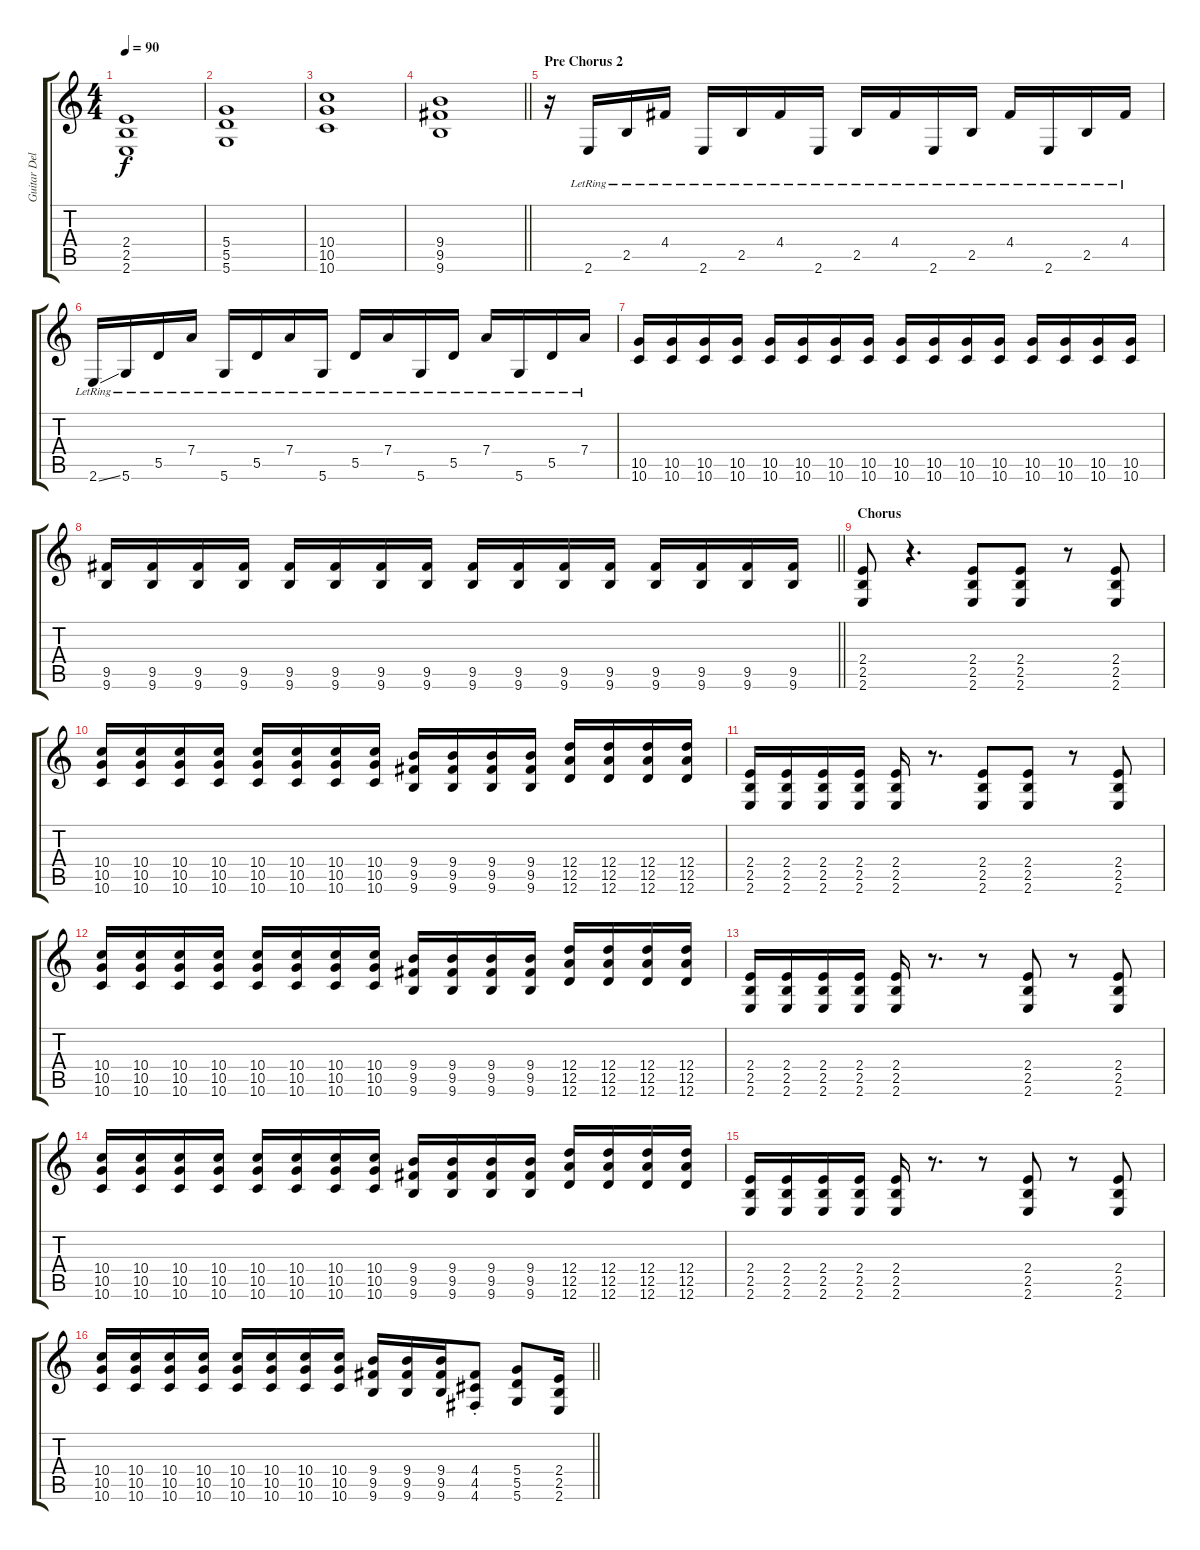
\track ("Guitar Delay" "Guitar Del") {instrument distortionguitar}
\staff {score tabs}
\tuning (E4 B3 G3 D3 A2 D2) {hide}
\ts (4 4)
\tempo 90
\clef g2
\ks c
(2.4 2.5 2.6).1{dy f} |
(5.4 5.5 5.6).1 |
(10.4 10.5 10.6).1 |
\barLineRight lightlight
(9.4 9.5 9.6).1 |
\section ("" "Pre Chorus 2")
r.16{volume 10 instrument electricguitarclean} 2.6{lr}.16 2.5{lr}.16 4.4{lr}.16 2.6{lr}.16 2.5{lr}.16 4.4{lr}.16 2.6{lr}.16 2.5{lr}.16 4.4{lr}.16 2.6{lr}.16 2.5{lr}.16 4.4{lr}.16 2.6{lr}.16 2.5{lr}.16 4.4{lr}.16 |
2.6{ss lr}.16 5.6{lr}.16 5.5{lr}.16 7.4{lr}.16 5.6{lr}.16 5.5{lr}.16 7.4{lr}.16 5.6{lr}.16 5.5{lr}.16 7.4{lr}.16 5.6{lr}.16 5.5{lr}.16 7.4{lr}.16 5.6{lr}.16 5.5{lr}.16 7.4{lr}.16 |
(10.5 10.6).16{instrument overdrivenguitar} (10.5 10.6).16 (10.5 10.6).16 (10.5 10.6).16 (10.5 10.6).16 (10.5 10.6).16 (10.5 10.6).16 (10.5 10.6).16 (10.5 10.6).16 (10.5 10.6).16 (10.5 10.6).16 (10.5 10.6).16 (10.5 10.6).16 (10.5 10.6).16 (10.5 10.6).16 (10.5 10.6).16 |
\barLineRight lightlight
(9.5 9.6).16 (9.5 9.6).16 (9.5 9.6).16 (9.5 9.6).16 (9.5 9.6).16 (9.5 9.6).16 (9.5 9.6).16 (9.5 9.6).16 (9.5 9.6).16 (9.5 9.6).16 (9.5 9.6).16 (9.5 9.6).16 (9.5 9.6).16 (9.5 9.6).16 (9.5 9.6).16 (9.5 9.6).16 |
\section ("" "Chorus")
(2.4 2.5 2.6).8 r.4{d} (2.4 2.5 2.6).8 (2.4 2.5 2.6).8 r.8 (2.4 2.5 2.6).8 |
(10.4 10.5 10.6).16 (10.4 10.5 10.6).16 (10.4 10.5 10.6).16 (10.4 10.5 10.6).16 (10.4 10.5 10.6).16 (10.4 10.5 10.6).16 (10.4 10.5 10.6).16 (10.4 10.5 10.6).16 (9.4 9.5 9.6).16 (9.4 9.5 9.6).16 (9.4 9.5 9.6).16 (9.4 9.5 9.6).16 (12.4 12.5 12.6).16 (12.4 12.5 12.6).16 (12.4 12.5 12.6).16 (12.4 12.5 12.6).16 |
(2.4 2.5 2.6).16 (2.4 2.5 2.6).16 (2.4 2.5 2.6).16 (2.4 2.5 2.6).16 (2.4 2.5 2.6).16 r.8{d} (2.4 2.5 2.6).8 (2.4 2.5 2.6).8 r.8 (2.4 2.5 2.6).8 |
(10.4 10.5 10.6).16 (10.4 10.5 10.6).16 (10.4 10.5 10.6).16 (10.4 10.5 10.6).16 (10.4 10.5 10.6).16 (10.4 10.5 10.6).16 (10.4 10.5 10.6).16 (10.4 10.5 10.6).16 (9.4 9.5 9.6).16 (9.4 9.5 9.6).16 (9.4 9.5 9.6).16 (9.4 9.5 9.6).16 (12.4 12.5 12.6).16 (12.4 12.5 12.6).16 (12.4 12.5 12.6).16 (12.4 12.5 12.6).16 |
(2.4 2.5 2.6).16 (2.4 2.5 2.6).16 (2.4 2.5 2.6).16 (2.4 2.5 2.6).16 (2.4 2.5 2.6).16 r.8{d} r.8 (2.4 2.5 2.6).8 r.8 (2.4 2.5 2.6).8 |
(10.4 10.5 10.6).16 (10.4 10.5 10.6).16 (10.4 10.5 10.6).16 (10.4 10.5 10.6).16 (10.4 10.5 10.6).16 (10.4 10.5 10.6).16 (10.4 10.5 10.6).16 (10.4 10.5 10.6).16 (9.4 9.5 9.6).16 (9.4 9.5 9.6).16 (9.4 9.5 9.6).16 (9.4 9.5 9.6).16 (12.4 12.5 12.6).16 (12.4 12.5 12.6).16 (12.4 12.5 12.6).16 (12.4 12.5 12.6).16 |
(2.4 2.5 2.6).16 (2.4 2.5 2.6).16 (2.4 2.5 2.6).16 (2.4 2.5 2.6).16 (2.4 2.5 2.6).16 r.8{d} r.8 (2.4 2.5 2.6).8 r.8 (2.4 2.5 2.6).8 |
\barLineRight lightlight
(10.4 10.5 10.6).16 (10.4 10.5 10.6).16 (10.4 10.5 10.6).16 (10.4 10.5 10.6).16 (10.4 10.5 10.6).16 (10.4 10.5 10.6).16 (10.4 10.5 10.6).16 (10.4 10.5 10.6).16 (9.4 9.5 9.6).16 (9.4 9.5 9.6).16 (9.4 9.5 9.6).16 (4.4{st} 4.5{st} 4.6{st}).8 (5.4 5.5 5.6).8 (2.4 2.5 2.6).16
